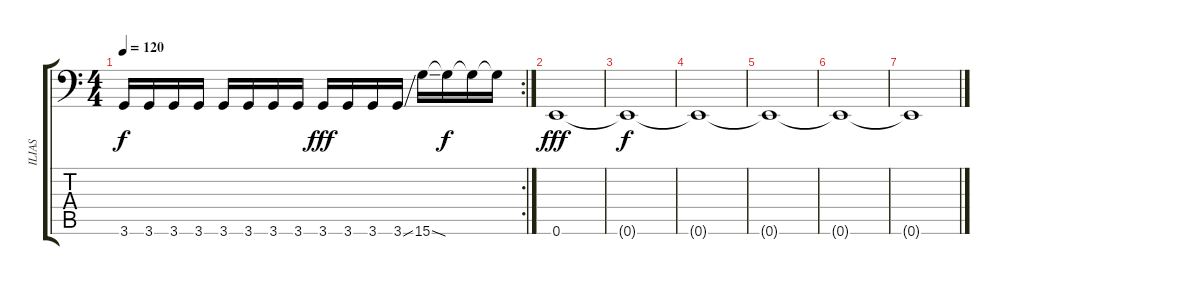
\track ("ILIAS" "ILIAS") {instrument electricbassfinger}
\staff {score tabs}
\tuning (E3 B2 G2 D2 A1 E1) {hide}
\rc 2
\ts (4 4)
\tempo 120
\clef f4
\ks c
3.6.16{dy f} 3.6.16 3.6.16 3.6.16 3.6.16 3.6.16 3.6.16 3.6.16 3.6.16{dy fff} 3.6.16 3.6.16 3.6{ss}.16 15.6{ss}.16 15.6{t}.16{dy f} 15.6{t}.16 15.6{t}.16 |
0.6.1{dy fff} |
0.6{t}.1{dy f} |
0.6{t}.1 |
0.6{t}.1 |
0.6{t}.1 |
0.6{t}.1
